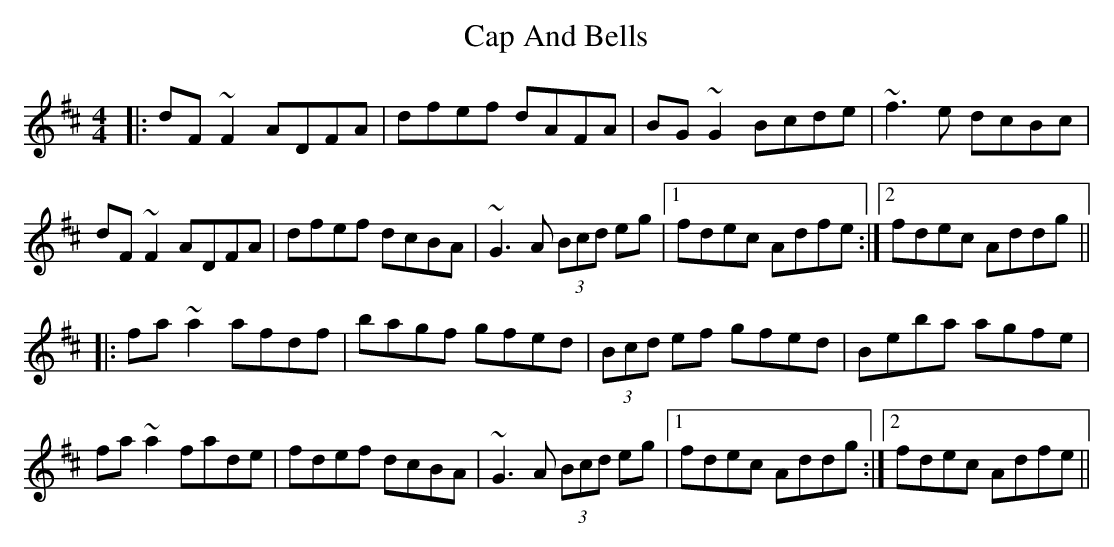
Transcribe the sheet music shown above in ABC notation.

X:1
T: Cap And Bells
M: 4/4
L: 1/8
K: Dmaj
|:dF~F2 ADFA|dfef dAFA|BG~G2 Bcde|~f3e dcBc|
dF~F2 ADFA|dfef dcBA|~G3A (3Bcd eg|1 fdec Adfe:|2 fdec Addg||
|:fa~a2 afdf|bagf gfed|(3Bcd ef gfed|Beba agfe|
fa~a2 fade|fdef dcBA|~G3A (3Bcd eg|1 fdec Addg:|2 fdec Adfe||
